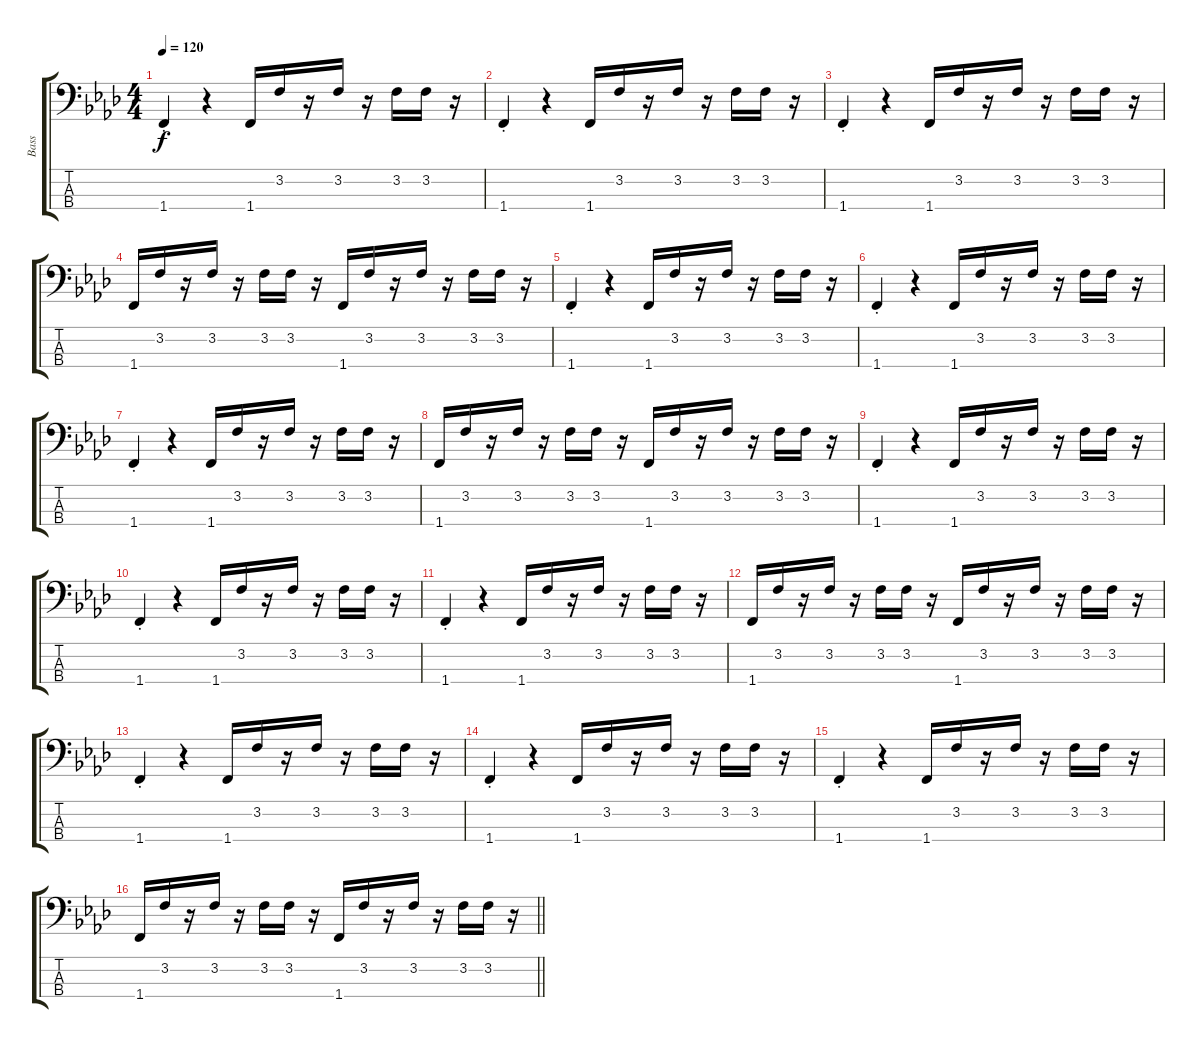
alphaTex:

\track ("Bass" "Bass") {instrument fretlessbass}
\staff {score tabs}
\tuning (G2 D2 A1 E1) {hide}
\ts (4 4)
\tempo 120
\clef f4
\ks fminor
1.4{st}.4{dy f} r.4 1.4.16 3.2.16 r.16 3.2.16 r.16 3.2.16 3.2.16 r.16 |
1.4{st}.4 r.4 1.4.16 3.2.16 r.16 3.2.16 r.16 3.2.16 3.2.16 r.16 |
1.4{st}.4 r.4 1.4.16 3.2.16 r.16 3.2.16 r.16 3.2.16 3.2.16 r.16 |
1.4.16 3.2.16 r.16 3.2.16 r.16 3.2.16 3.2.16 r.16 1.4.16 3.2.16 r.16 3.2.16 r.16 3.2.16 3.2.16 r.16 |
1.4{st}.4 r.4 1.4.16 3.2.16 r.16 3.2.16 r.16 3.2.16 3.2.16 r.16 |
1.4{st}.4 r.4 1.4.16 3.2.16 r.16 3.2.16 r.16 3.2.16 3.2.16 r.16 |
1.4{st}.4 r.4 1.4.16 3.2.16 r.16 3.2.16 r.16 3.2.16 3.2.16 r.16 |
1.4.16 3.2.16 r.16 3.2.16 r.16 3.2.16 3.2.16 r.16 1.4.16 3.2.16 r.16 3.2.16 r.16 3.2.16 3.2.16 r.16 |
1.4{st}.4 r.4 1.4.16 3.2.16 r.16 3.2.16 r.16 3.2.16 3.2.16 r.16 |
1.4{st}.4 r.4 1.4.16 3.2.16 r.16 3.2.16 r.16 3.2.16 3.2.16 r.16 |
1.4{st}.4 r.4 1.4.16 3.2.16 r.16 3.2.16 r.16 3.2.16 3.2.16 r.16 |
1.4.16 3.2.16 r.16 3.2.16 r.16 3.2.16 3.2.16 r.16 1.4.16 3.2.16 r.16 3.2.16 r.16 3.2.16 3.2.16 r.16 |
1.4{st}.4 r.4 1.4.16 3.2.16 r.16 3.2.16 r.16 3.2.16 3.2.16 r.16 |
1.4{st}.4 r.4 1.4.16 3.2.16 r.16 3.2.16 r.16 3.2.16 3.2.16 r.16 |
1.4{st}.4 r.4 1.4.16 3.2.16 r.16 3.2.16 r.16 3.2.16 3.2.16 r.16 |
\barLineRight lightlight
1.4.16 3.2.16 r.16 3.2.16 r.16 3.2.16 3.2.16 r.16 1.4.16 3.2.16 r.16 3.2.16 r.16 3.2.16 3.2.16 r.16
